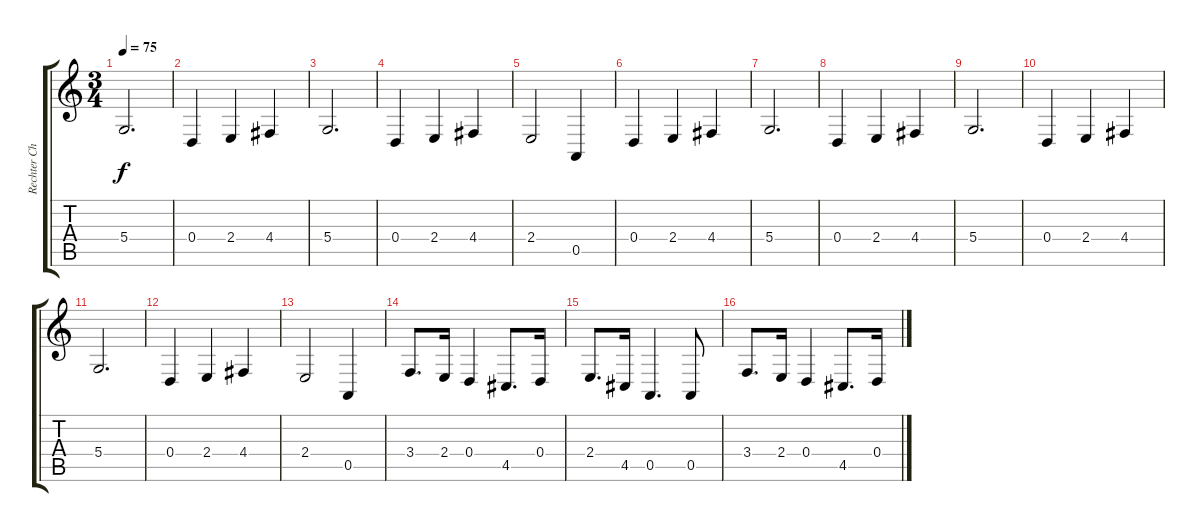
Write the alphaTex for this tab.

\track ("Rechter Chor" "Rechter Ch") {instrument choiraahs}
\staff {score tabs}
\tuning (E4 B3 G3 D3 A2 E2) {hide}
\ts (3 4)
\tempo 75
\clef g2
\ks c
5.4.2{d dy f} |
0.4.4 2.4.4 4.4.4 |
5.4.2{d} |
0.4.4 2.4.4 4.4.4 |
2.4.2 0.5.4 |
0.4.4 2.4.4 4.4.4 |
5.4.2{d} |
0.4.4 2.4.4 4.4.4 |
5.4.2{d} |
0.4.4 2.4.4 4.4.4 |
5.4.2{d} |
0.4.4 2.4.4 4.4.4 |
2.4.2 0.5.4{volume 11} |
3.4.8{d} 2.4.16 0.4.4 4.5.8{d} 0.4.16 |
2.4.8{d} 4.5.16 0.5.4{d} 0.5.8 |
3.4.8{d} 2.4.16 0.4.4 4.5.8{d} 0.4.16
